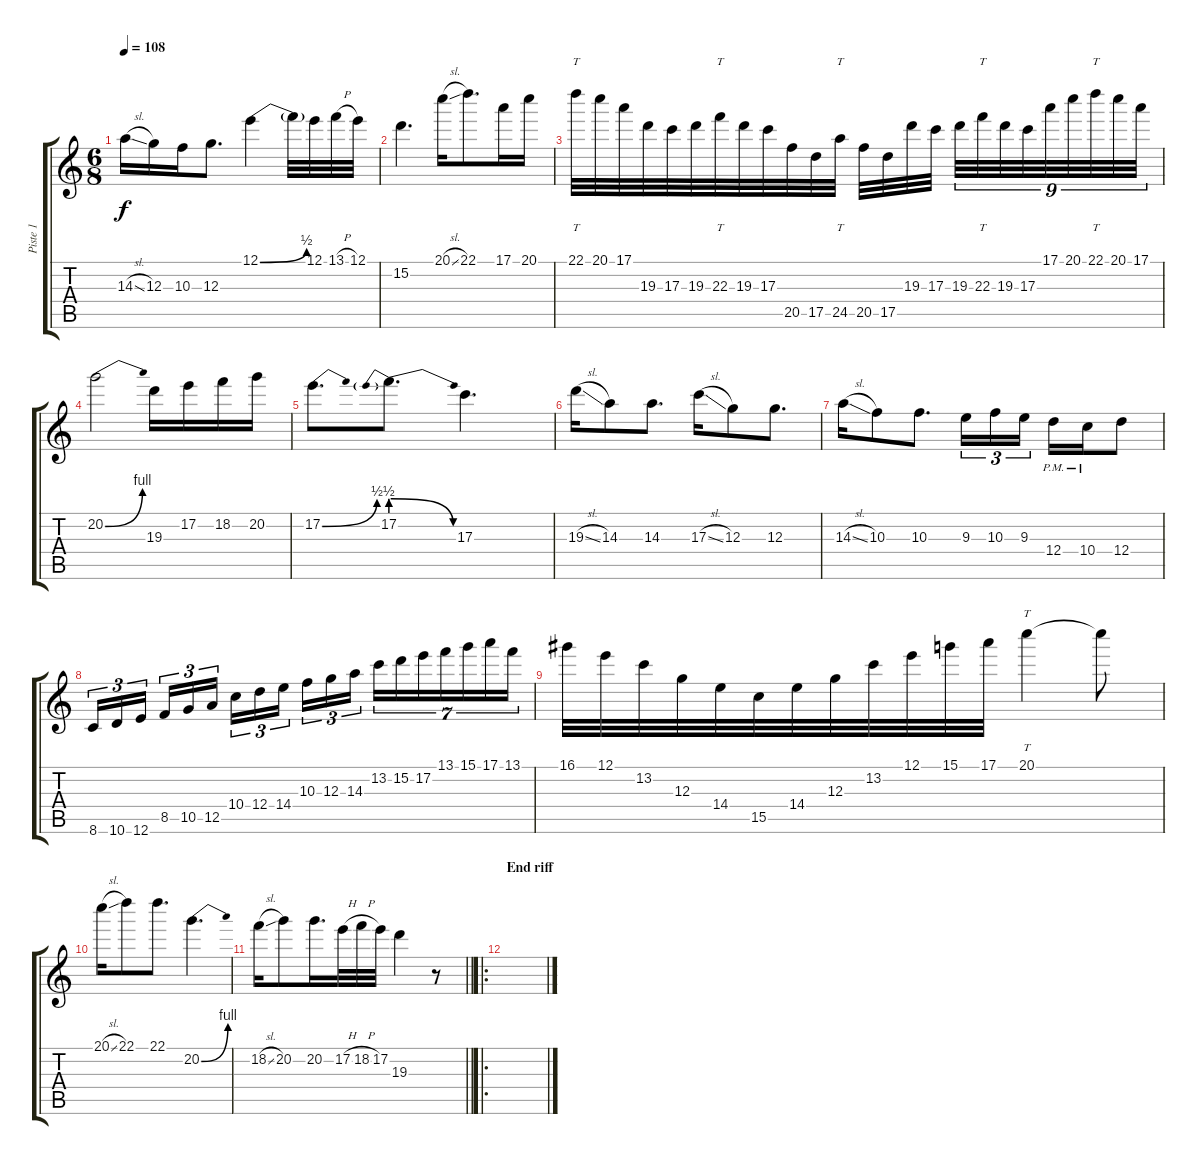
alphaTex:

\track ("Piste 1" "Piste 1") {instrument distortionguitar}
\staff {score tabs}
\tuning (E4 B3 G3 D3 A2 E2) {hide}
\ts (6 8)
\tempo 108
\clef g2
\ks c
14.3{sl}.16{dy f} 12.3.16 10.3.16 12.3.8{d} 12.1{be (bend 0 0 60 2)}.4 12.1{t}.32 12.1.32 13.1{h}.32 12.1.32 |
15.2.4{d} 20.1{sl}.16 22.1.8{d} 17.1.16 20.1.16 |
22.1.32{tt} 20.1.32 17.1.32 19.3.32 17.3.32 19.3.32 22.3.32{tt} 19.3.32 17.3.32 20.5.32 17.5.32 24.5.32{tt} 20.5.32 17.5.32 19.3.32 17.3.32{beam splitsecondary} 19.3.32{tu (9 8)} 22.3.32{tt tu (9 8)} 19.3.32{tu (9 8)} 17.3.32{tu (9 8)} 17.1.32{tu (9 8)} 20.1.32{tu (9 8)} 22.1.32{tt tu (9 8)} 20.1.32{tu (9 8)} 17.1.32{tu (9 8)} |
20.2{be (bend 0 0 60 4)}.2 19.3.16 17.2.16 18.2.16 20.2.16 |
17.2{be (bend 0 0 60 2)}.8{d} 17.2{be (prebendrelease 0 2 60 0)}.8{d} 17.3.4{d} |
19.3{sl}.16 14.3.8 14.3.8{d} 17.3{sl}.16 12.3.8 12.3.8{d} |
14.3{sl}.16 10.3.8 10.3.8{d} 9.3.16{tu (3 2)} 10.3.16{tu (3 2)} 9.3.16{tu (3 2) beam splitsecondary} 12.4{pm}.16 10.4{pm}.16 12.4.8 |
8.6.16{tu (3 2)} 10.6.16{tu (3 2)} 12.6.16{tu (3 2) beam splitsecondary} 8.5.16{tu (3 2)} 10.5.16{tu (3 2)} 12.5.16{tu (3 2) beam splitsecondary} 10.4.16{tu (3 2)} 12.4.16{tu (3 2)} 14.4.16{tu (3 2)} 10.3.16{tu (3 2)} 12.3.16{tu (3 2)} 14.3.16{tu (3 2) beam splitsecondary} 13.2.16{tu (7 4)} 15.2.16{tu (7 4)} 17.2.16{tu (7 4)} 13.1.16{tu (7 4)} 15.1.16{tu (7 4)} 17.1.16{tu (7 4)} 13.1.16{tu (7 4)} |
16.1.32 12.1.32 13.2.32 12.3.32 14.4.32 15.5.32 14.4.32 12.3.32 13.2.32 12.1.32 15.1.32 17.1.32 20.1.4{tt} 20.1{t}.8 |
20.1{sl}.16 22.1.8 22.1.8{d} 20.2{be (bend 0 0 60 4)}.4{d} |
\barLineRight lightlight
18.2{sl}.16 20.2.8 20.2.16{d} 17.2{h}.32 18.2{h}.32 17.2.32 19.3.4 r.8 |
\ro
\section ("" "End riff")
